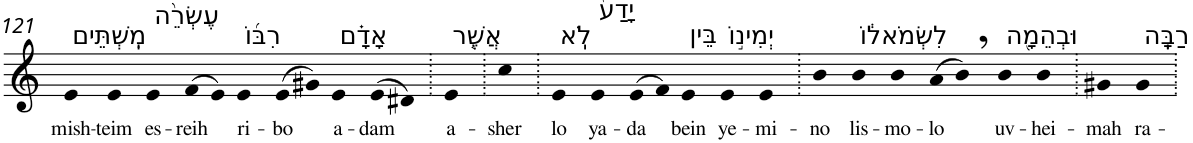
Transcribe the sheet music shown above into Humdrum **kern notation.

**kern	**text
*part1	*part1
*staff1	*staff1
*I"Piano	*
*I'Pno	*
!!LO:PB:g=z
*clefG2	*
*k[]	*
=121	=121
!LO:TX:a:t=מִֽשְׁתֵּים	!
!	!LO:LY:b
4e	mish-
!	!LO:LY:b
4e	-teim
!LO:TX:a:t=עֶשְׂרֵ֨ה	!
!	!LO:LY:b
4e	es-
!	!LO:LY:b
(>8f	-reih
8e)	.
!LO:TX:a:t=רִבּ֜וֹ	!
!	!LO:LY:b
4e	ri-
!	!LO:LY:b
(>8e	-bo
8g#X)	.
!LO:TX:a:t=אָדָ֗ם	!
!	!LO:LY:b
4e	a-
!	!LO:LY:b
(>8e	-dam
8d#X)	.
=122.	=122.
!LO:TX:a:t=אֲשֶׁ֤ר	!
!	!LO:LY:b
4e	a-
=123.	=123.
!	!LO:LY:b
4cc	-sher
=124.	=124.
!LO:TX:a:t=לֹֽא	!
!	!LO:LY:b
4e	lo
!LO:TX:a:t=יָדַע֙	!
!	!LO:LY:b
4e	ya-
!	!LO:LY:b
(>8e	-da
8f)	.
!LO:TX:a:t=בֵּין	!
!	!LO:LY:b
4e	bein
!LO:TX:a:t=יְמִינ֣וֹ	!
!	!LO:LY:b
4e	ye-
!	!LO:LY:b
4e	-mi-
=125.	=125.
!	!LO:LY:b
4b	-no
!LO:TX:a:t=לִשְׂמֹאל֔וֹ	!
!	!LO:LY:b
4b	lis-
!	!LO:LY:b
4b	-mo-
!	!LO:LY:b
(>8a	-lo
8b,)	.
!LO:TX:a:t=וּבְהֵמָ֖ה	!
!	!LO:LY:b
4b	uv-
!	!LO:LY:b
4b	-hei-
=126.	=126.
!	!LO:LY:b
4g#X	-mah
!LO:TX:a:t=רַבָּֽה	!
!	!LO:LY:b
4g#	ra-
=.	=.
*-	*-
